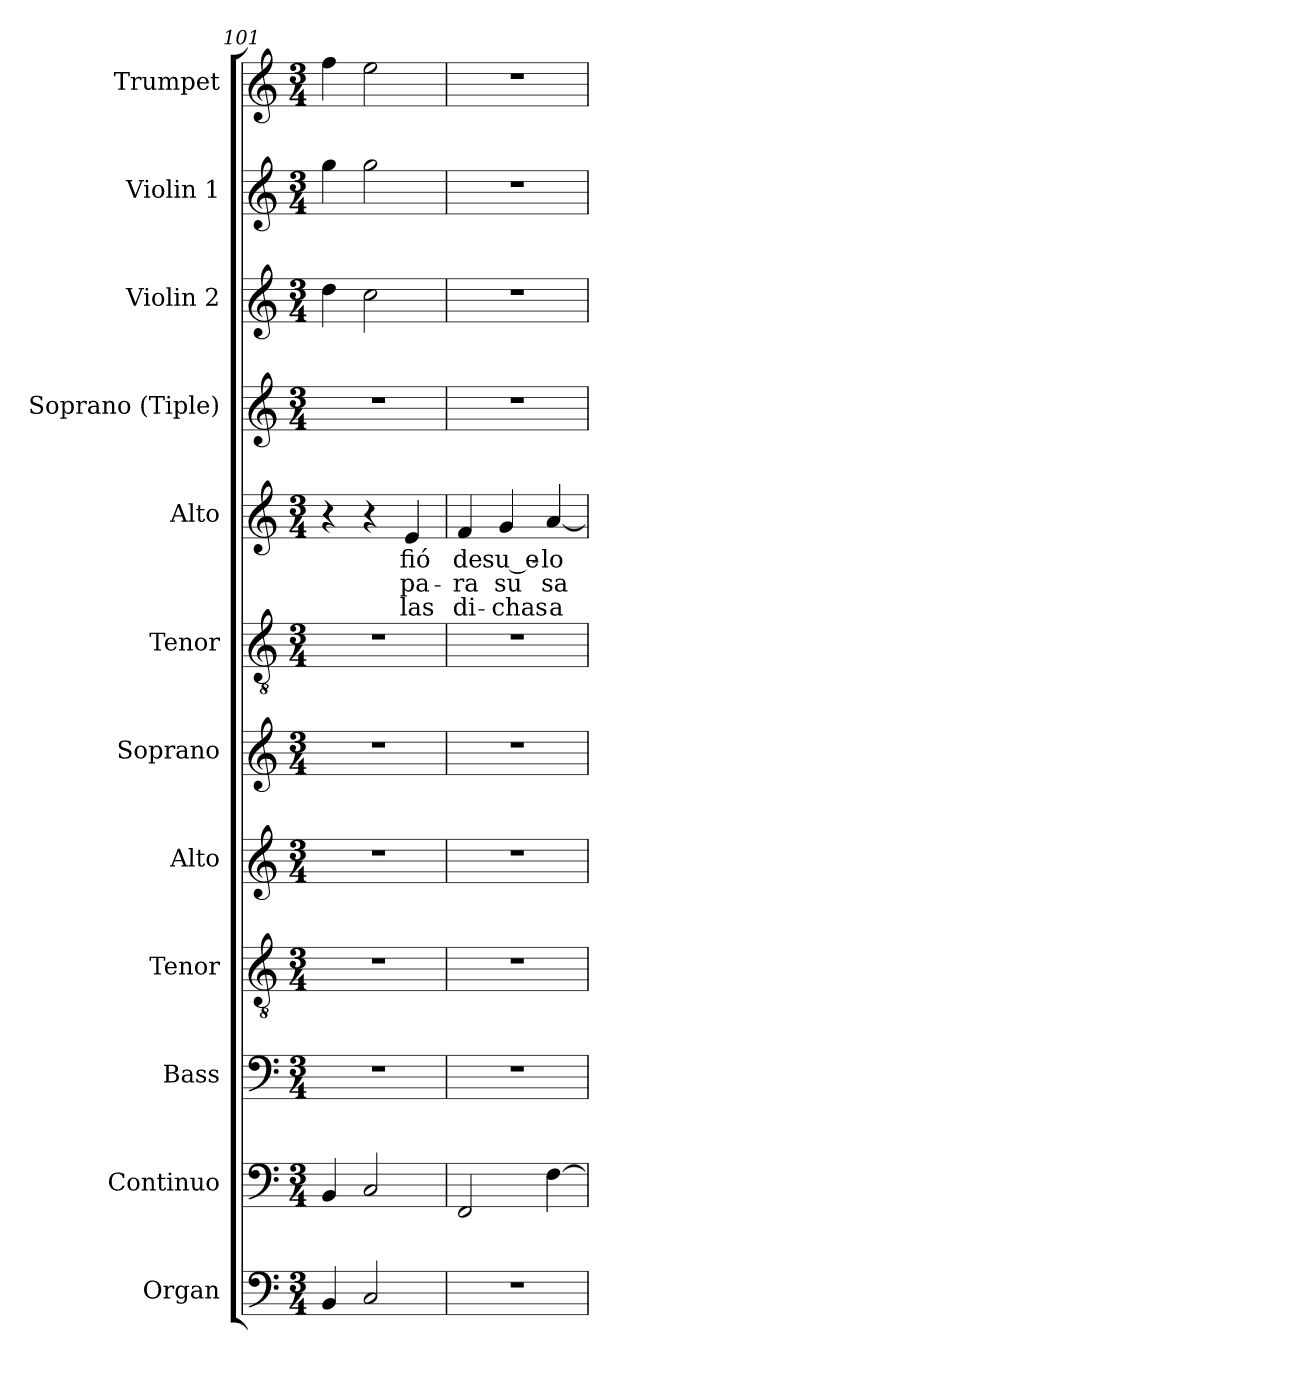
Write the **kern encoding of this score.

**kern	**kern	**kern	**kern	**kern	**kern	**kern	**kern	**text	**text	**text	**kern	**kern	**kern	**kern
*part12	*part11	*part10	*part9	*part8	*part7	*part6	*part5	*part5	*part5	*part5	*part4	*part3	*part2	*part1
*staff12	*staff11	*staff10	*staff9	*staff8	*staff7	*staff6	*staff5	*staff5	*staff5	*staff5	*staff4	*staff3	*staff2	*staff1
*I"Organ	*I"Continuo	*I"Bass	*I"Tenor	*I"Alto	*I"Soprano	*I"Tenor	*I"Alto	*	*	*	*I"Soprano (Tiple)	*I"Violin 2	*I"Violin 1	*I"Trumpet
*I'Org.	*I'Cont.	*I'B.	*I'T.	*I'A.	*I'S.	*I'T.	*I'A.	*	*	*	*I'S.	*I'Vln. 2	*I'Vln. 1	*I'Tpt.
*clefF4	*clefF4	*clefF4	*clefGv2	*clefG2	*clefG2	*clefGv2	*clefG2	*	*	*	*clefG2	*clefG2	*clefG2	*clefG2
*	*	*	*ITrd7c12	*	*	*ITrd7c12	*	*	*	*	*	*	*	*
*k[]	*k[]	*k[]	*k[]	*k[]	*k[]	*k[]	*k[]	*	*	*	*k[]	*k[]	*k[]	*k[]
*C:	*C:	*C:	*C:	*C:	*C:	*C:	*C:	*	*	*	*C:	*C:	*C:	*C:
*M3/4	*M3/4	*M3/4	*M3/4	*M3/4	*M3/4	*M3/4	*M3/4	*	*	*	*M3/4	*M3/4	*M3/4	*M3/4
=101	=101	=101	=101	=101	=101	=101	=101	=101	=101	=101	=101	=101	=101	=101
!	!	!LO:N:vis=1	!LO:N:vis=1	!LO:N:vis=1	!LO:N:vis=1	!LO:N:vis=1	!	!	!	!	!LO:N:vis=1	!	!	!
4BBi/	4BBi/	2.r	2.r	2.r	2.r	2.r	4r	.	.	.	2.r	4ddi\	4ggi\	4ffi\
2Ci/	2Ci/	.	.	.	.	.	4r	.	.	.	.	2cci\	2ggi\	2eei\
!	!	!	!	!	!	!	!	!LO:LY:b:color=#000000	!LO:LY:b:color=#000000	!LO:LY:b:color=#000000	!	!	!	!
.	.	.	.	.	.	.	4ei/	fió	pa-	las	.	.	.	.
=102	=102	=102	=102	=102	=102	=102	=102	=102	=102	=102	=102	=102	=102	=102
!LO:N:vis=1	!	!LO:N:vis=1	!LO:N:vis=1	!LO:N:vis=1	!LO:N:vis=1	!LO:N:vis=1	!	!	!	!	!	!	!	!
!	!	!	!	!	!	!	!	!LO:LY:b:color=#000000	!LO:LY:b:color=#000000	!LO:LY:b:color=#000000	!LO:N:vis=1	!LO:N:vis=1	!LO:N:vis=1	!LO:N:vis=1
2.r	2FFi/	2.r	2.r	2.r	2.r	2.r	4fi/	de	-ra	di-	2.r	2.r	2.r	2.r
!	!	!	!	!	!	!	!	!LO:LY:b:color=#000000	!LO:LY:b:color=#000000	!LO:LY:b:color=#000000	!	!	!	!
.	.	.	.	.	.	.	4gi/	su_e-	su	-chas	.	.	.	.
!	!	!	!	!	!	!	!	!LO:LY:b:color=#000000	!LO:LY:b:color=#000000	!LO:LY:b:color=#000000	!	!	!	!
.	[4Fi\	.	.	.	.	.	[4ai/	-lo-	sa-	a	.	.	.	.
=	=	=	=	=	=	=	=	=	=	=	=	=	=	=
*-	*-	*-	*-	*-	*-	*-	*-	*-	*-	*-	*-	*-	*-	*-
